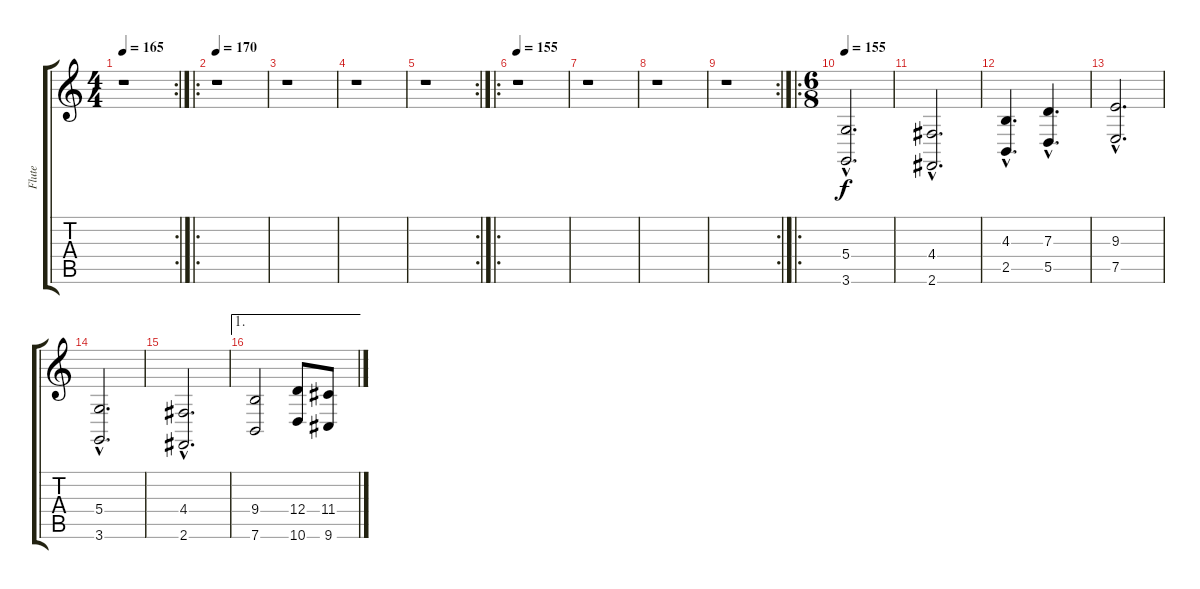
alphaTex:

\track ("Flute" "Flute") {instrument panflute}
\staff {score tabs}
\tuning (Ab4 B3 G3 D3 A2 E2) {hide}
\rc 2
\ts (4 4)
\tempo 165
\clef g2
\ks c
r.1{dy f} |
\ro
\tempo 170
r.1 |
r.1 |
r.1 |
\rc 2
r.1 |
\ro
\tempo 155
r.1 |
r.1 |
r.1 |
\rc 2
r.1 |
\ro
\ts (6 8)
\tempo 155
(5.4{hac} 3.6{hac}).2{d volume 11 instrument choiraahs} |
(4.4{hac} 2.6{hac}).2{d} |
(4.3{hac} 2.5{hac}).4{d} (7.3{hac} 5.5{hac}).4{d} |
(9.3{hac} 7.5{hac}).2{d} |
(5.4{hac} 3.6{hac}).2{d} |
(4.4{hac} 2.6{hac}).2{d} |
\ae 1
(9.4 7.6).2 (12.4 10.6).8 (11.4 9.6).8
